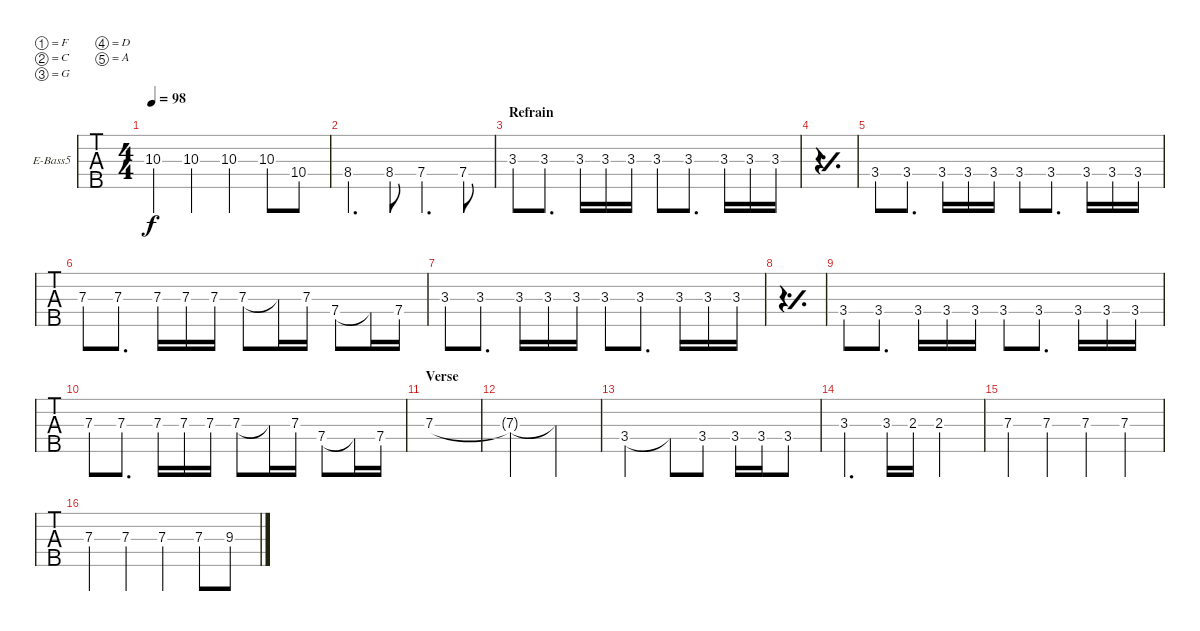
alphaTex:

\defaultSystemsLayout 4
\bracketExtendMode groupsimilarinstruments
\firstSystemTrackNameOrientation horizontal
\otherSystemsTrackNameOrientation horizontal
\track ("Electric Bass" "E-Bass5") {instrument electricbassfinger}
\staff {tabs}
\tuning (F2 C2 G1 D1 A0)
\ts (4 4)
\tempo 98
\clef f4
\ks c
10.3.4{dy f} 10.3.4 10.3.4 10.3.8 10.4.8 |
8.4.4{d} 8.4.8 7.4.4{d} 7.4.8 |
\section ("" "Refrain")
3.3.8 3.3.8{d} 3.3.16 3.3.16 3.3.16 3.3.8 3.3.8{d} 3.3.16 3.3.16 3.3.16 |
\simile simple
|
\simile none
3.4.8 3.4.8{d} 3.4.16 3.4.16 3.4.16 3.4.8 3.4.8{d} 3.4.16 3.4.16 3.4.16 |
7.3.8 7.3.8{d} 7.3.16 7.3.16 7.3.16 7.3.8 7.3{t}.16 7.3.16 7.4.8 7.4{t}.16 7.4.16 |
3.3.8 3.3.8{d} 3.3.16 3.3.16 3.3.16 3.3.8 3.3.8{d} 3.3.16 3.3.16 3.3.16 |
\simile simple
|
\simile none
3.4.8 3.4.8{d} 3.4.16 3.4.16 3.4.16 3.4.8 3.4.8{d} 3.4.16 3.4.16 3.4.16 |
7.3.8 7.3.8{d} 7.3.16 7.3.16 7.3.16 7.3.8 7.3{t}.16 7.3.16 7.4.8 7.4{t}.16 7.4.16 |
\section ("" "Verse")
7.3.1 |
7.3{t}.2 7.3{t}.2 |
3.4.2 3.4{t}.8 3.4.8 3.4.16 3.4.16 3.4.8 |
3.3.4{d} 3.3.16 2.3.16 2.3.2 |
7.3.4 7.3.4 7.3.4 7.3.4 |
7.3.4 7.3.4 7.3.4 7.3.8 9.3.8
